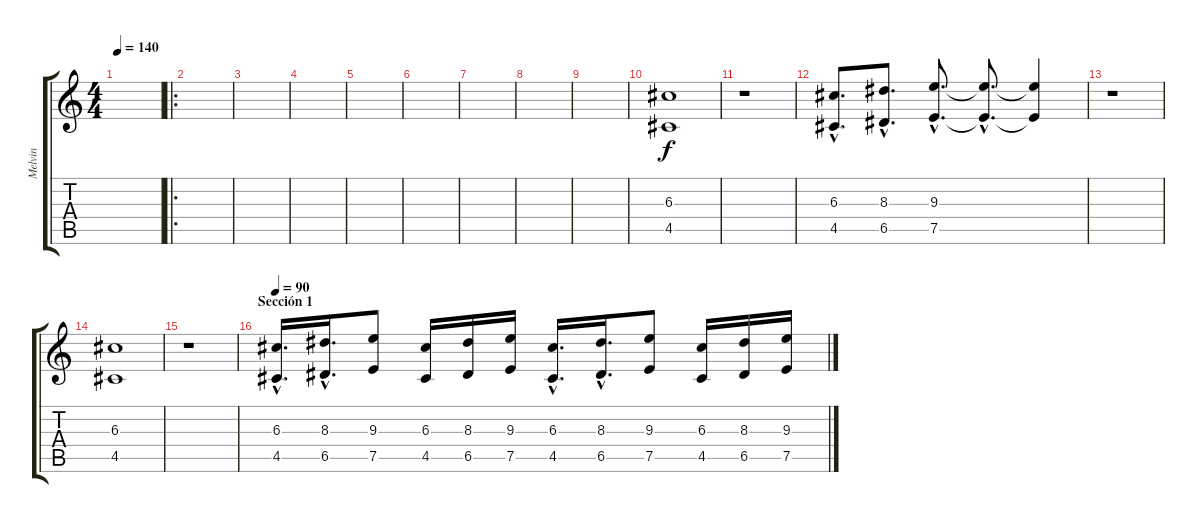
\track ("Melvin" "Melvin") {instrument distortionguitar}
\staff {score tabs}
\tuning (E4 B3 G3 D3 A2 E2) {hide}
\ts (4 4)
\tempo 140
\clef g2
\ks c
|
\ro
|
|
|
|
|
|
|
|
(6.3 4.5).1 |
r.1 |
(6.3{hac} 4.5{hac}).8{d} (8.3{hac} 6.5{hac}).8{d} (9.3{hac} 7.5{hac}).8{d} (9.3{hac t} 7.5{hac t}).8{d} (9.3{t} 7.5{t}).4 |
r.1 |
(6.3 4.5).1 |
r.1 |
\section ("" "Sección 1")
\tempo 90
(6.3{hac} 4.5{hac}).16{d} (8.3{hac} 6.5{hac}).16{d} (9.3 7.5).8 (6.3 4.5).16 (8.3 6.5).16 (9.3 7.5).16 (6.3{hac} 4.5{hac}).16{d} (8.3{hac} 6.5{hac}).16{d} (9.3 7.5).8 (6.3 4.5).16 (8.3 6.5).16 (9.3 7.5).16
